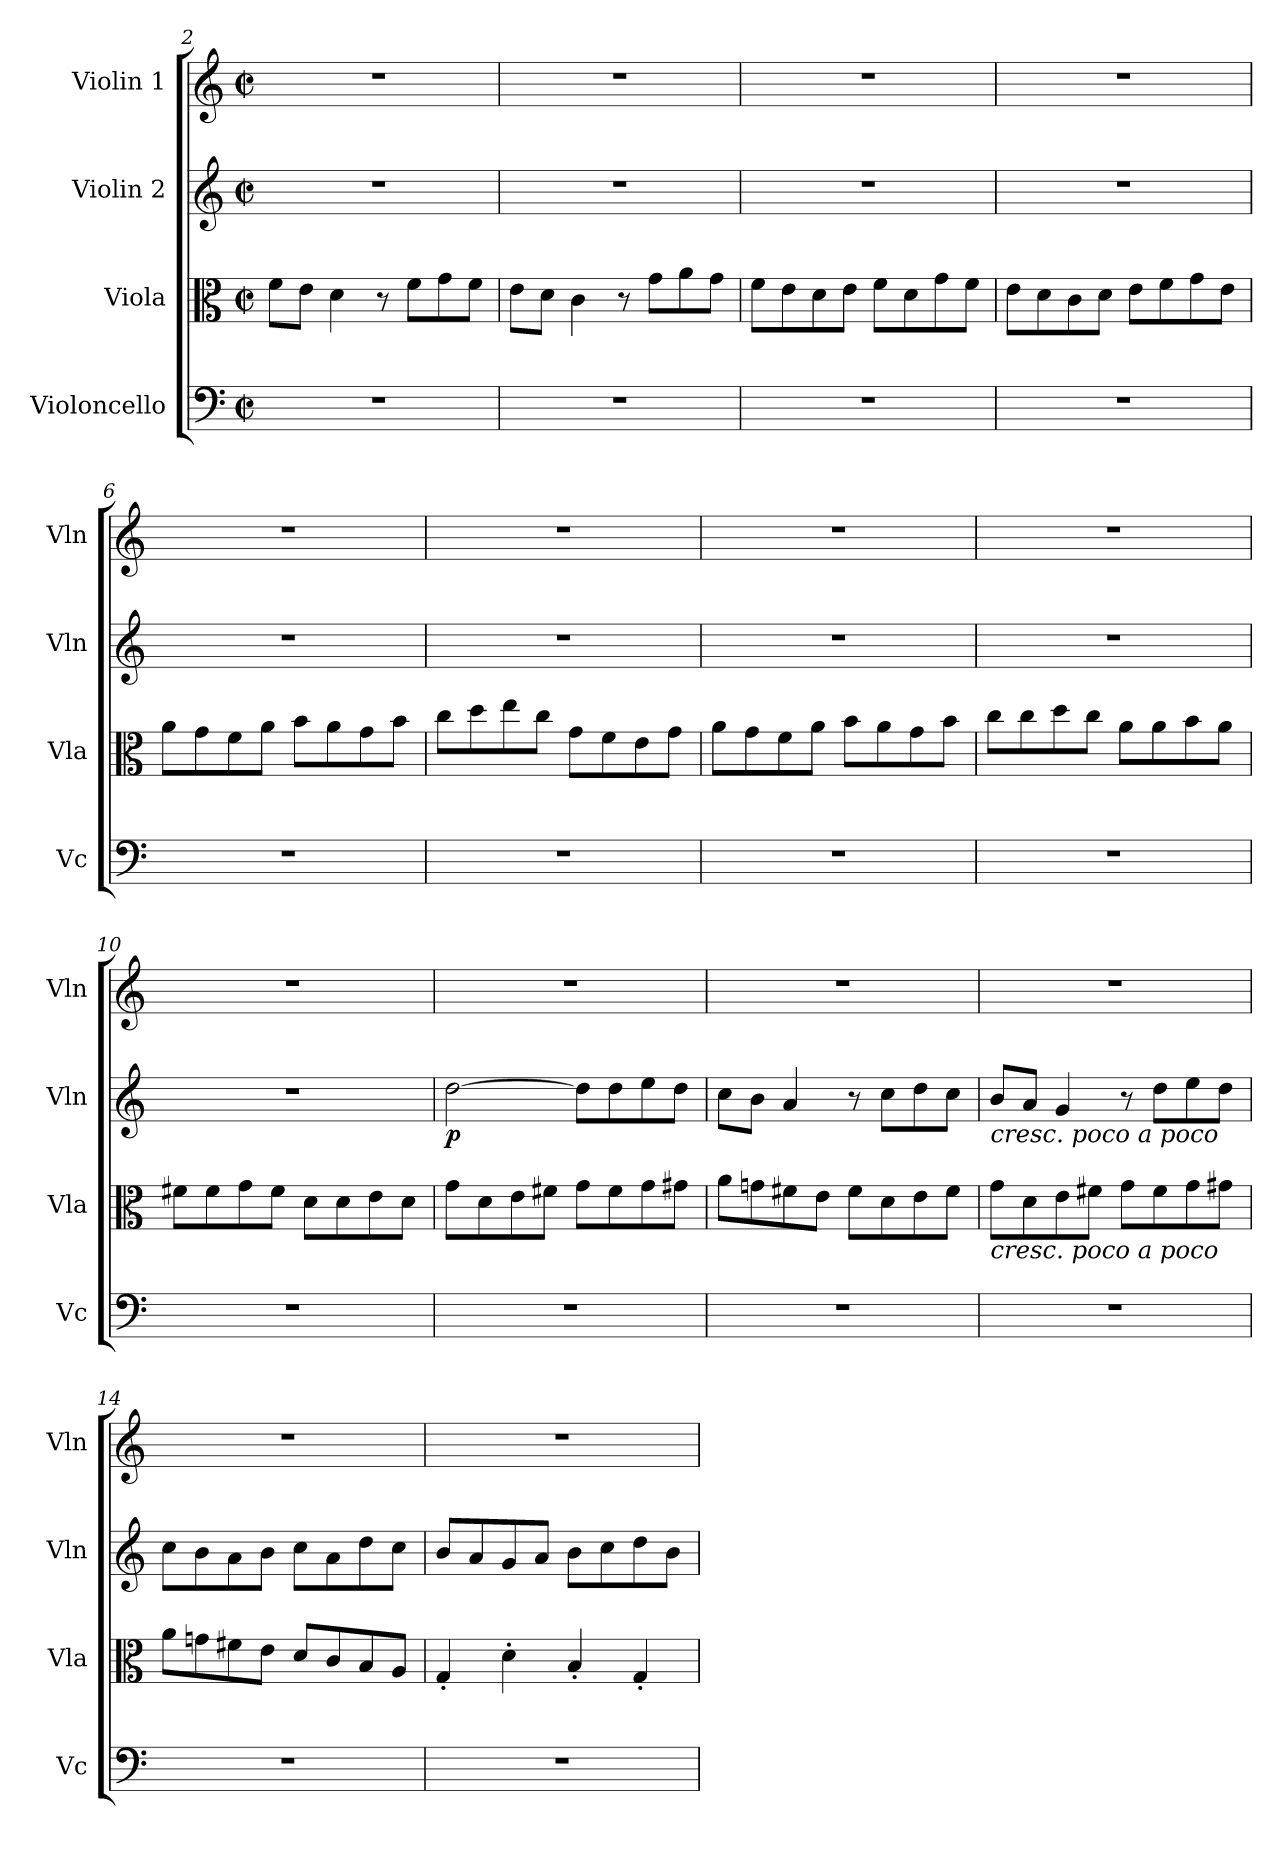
**kern	**kern	**kern	**dynam	**kern
*part4	*part3	*part2	*part2	*part1
*staff4	*staff3	*staff2	*staff2	*staff1
*I"Violoncello	*I"Viola	*I"Violin 2	*	*I"Violin 1
*I'Vc	*I'Vla	*I'Vln	*	*I'Vln
*clefF4	*clefC3	*clefG2	*	*clefG2
*k[]	*k[]	*k[]	*	*k[]
*M2/2	*M2/2	*M2/2	*	*M2/2
*met(c|)	*met(c|)	*met(c|)	*	*met(c|)
=2	=2	=2	=2	=2
1r	8f\L	1r	.	1r
.	8e\J	.	.	.
.	4d\	.	.	.
.	8r	.	.	.
.	8f\L	.	.	.
.	8g\	.	.	.
.	8f\J	.	.	.
=3	=3	=3	=3	=3
1r	8e\L	1r	.	1r
.	8d\J	.	.	.
.	4c\	.	.	.
.	8r	.	.	.
.	8g\L	.	.	.
.	8a\	.	.	.
.	8g\J	.	.	.
=4	=4	=4	=4	=4
1r	8f\L	1r	.	1r
.	8e\	.	.	.
.	8d\	.	.	.
.	8e\J	.	.	.
.	8f\L	.	.	.
.	8d\	.	.	.
.	8g\	.	.	.
.	8f\J	.	.	.
=5	=5	=5	=5	=5
1r	8e\L	1r	.	1r
.	8d\	.	.	.
.	8c\	.	.	.
.	8d\J	.	.	.
.	8e\L	.	.	.
.	8f\	.	.	.
.	8g\	.	.	.
.	8e\J	.	.	.
=6	=6	=6	=6	=6
1r	8a\L	1r	.	1r
.	8g\	.	.	.
.	8f\	.	.	.
.	8a\J	.	.	.
.	8b\L	.	.	.
.	8a\	.	.	.
.	8g\	.	.	.
.	8b\J	.	.	.
!!LO:LB:g=z
=7	=7	=7	=7	=7
1r	8cc\L	1r	.	1r
.	8dd\	.	.	.
.	8ee\	.	.	.
.	8cc\J	.	.	.
.	8g\L	.	.	.
.	8f\	.	.	.
.	8e\	.	.	.
.	8g\J	.	.	.
=8	=8	=8	=8	=8
1r	8a\L	1r	.	1r
.	8g\	.	.	.
.	8f\	.	.	.
.	8a\J	.	.	.
.	8b\L	.	.	.
.	8a\	.	.	.
.	8g\	.	.	.
.	8b\J	.	.	.
!!LO:LB:g=z
=9	=9	=9	=9	=9
1r	8cc\L	1r	.	1r
.	8cc\	.	.	.
.	8dd\	.	.	.
.	8cc\J	.	.	.
.	8a\L	.	.	.
.	8a\	.	.	.
.	8b\	.	.	.
.	8a\J	.	.	.
=10	=10	=10	=10	=10
1r	8f#X\L	1r	.	1r
.	8f#\	.	.	.
.	8g\	.	.	.
.	8f#\J	.	.	.
.	8d\L	.	.	.
.	8d\	.	.	.
.	8e\	.	.	.
.	8d\J	.	.	.
=11	=11	=11	=11	=11
!	!	!	!LO:DY:b	!
1r	8g\L	[>2dd\	p	1r
.	8d\	.	.	.
.	8e\	.	.	.
.	8f#X\J	.	.	.
.	8g\L	8dd\L]	.	.
.	8f#\	8dd\	.	.
.	8g\	8ee\	.	.
.	8g#X\J	8dd\J	.	.
=12	=12	=12	=12	=12
1r	8a\L	8cc\L	.	1r
.	8gn\	8b\J	.	.
.	8f#X\	4a/	.	.
.	8e\J	.	.	.
.	8f#\L	8r	.	.
.	8d\	8cc\L	.	.
.	8e\	8dd\	.	.
.	8f#\J	8cc\J	.	.
=13	=13	=13	=13	=13
!	!	!LO:TX:b:i:t=cresc. poco a poco	!	!
!	!LO:TX:b:i:t=cresc. poco a poco	!	!	!
1r	8g\L	8b/L	.	1r
.	8d\	8a/J	.	.
.	8e\	4g/	.	.
.	8f#X\J	.	.	.
.	8g\L	8r	.	.
.	8f#\	8dd\L	.	.
.	8g\	8ee\	.	.
.	8g#X\J	8dd\J	.	.
!!LO:LB:g=z
=14	=14	=14	=14	=14
1r	8a\L	8cc\L	.	1r
.	8gn\	8b\	.	.
.	8f#X\	8a\	.	.
.	8e\J	8b\J	.	.
.	8d/L	8cc\L	.	.
.	8c/	8a\	.	.
.	8B/	8dd\	.	.
.	8A/J	8cc\J	.	.
=15	=15	=15	=15	=15
1r	4G'/	8b/L	.	1r
.	.	8a/	.	.
.	4d'\	8g/	.	.
.	.	8a/J	.	.
.	4B'/	8b\L	.	.
.	.	8cc\	.	.
.	4G'/	8dd\	.	.
.	.	8b\J	.	.
=	=	=	=	=
*-	*-	*-	*-	*-
